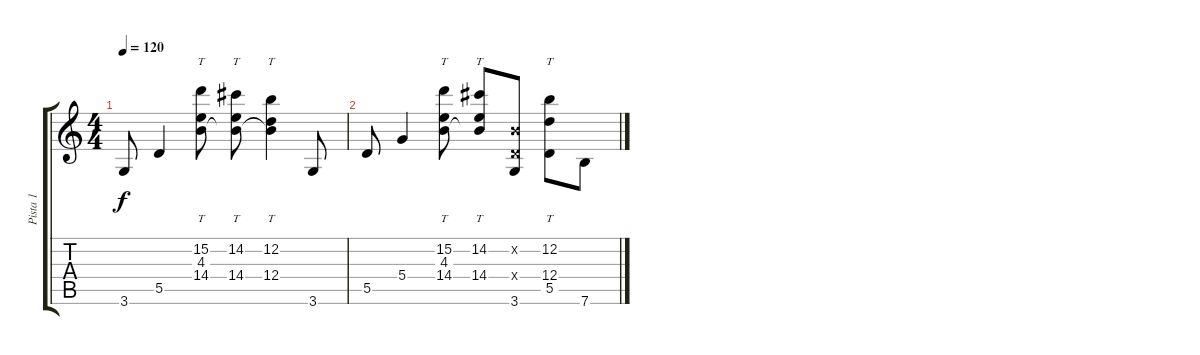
\track ("Pista 1" "Pista 1") {instrument acousticguitarsteel}
\staff {score tabs}
\tuning (E4 B3 G3 D3 A2 E2) {hide}
\ts (4 4)
\tempo 120
\clef g2
\ks c
3.6.8{dy f} 5.5.4 (15.2 4.3 14.4).8{tt} (14.2 4.3{t} 14.4).8{tt} (12.2 4.3{t} 12.4).4{tt} 3.6.8 |
5.5.8 5.4.4 (15.2 4.3 14.4).8{tt} (14.2 4.3{t} 14.4).8{tt} (0.2{x} 0.4{x} 3.6).8 (12.2 12.4 5.5).8{tt} 7.6.8
